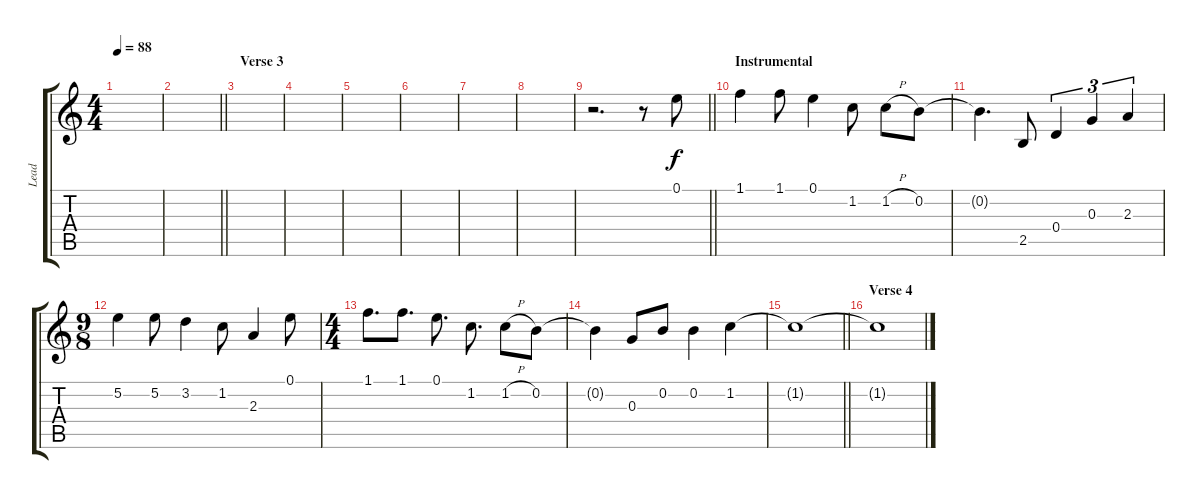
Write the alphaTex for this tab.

\track ("Lead" "Lead") {instrument distortionguitar}
\staff {score tabs}
\tuning (E4 B3 G3 D3 A2 E2) {hide}
\ts (4 4)
\tempo 88
\clef g2
\ks c
|
\barLineRight lightlight
|
\section ("" "Verse 3")
|
|
|
|
|
|
\barLineRight lightlight
r.2{d} r.8 0.1.8 |
\section ("" "Instrumental")
1.1.4 1.1.8 0.1.4 1.2.8 1.2{h}.8 0.2.8 |
0.2{t}.4{d} 2.5.8 0.4.4{tu (3 2)} 0.3.4{tu (3 2)} 2.3.4{tu (3 2)} |
\ts (9 8)
5.2.4 5.2.8 3.2.4 1.2.8 2.3.4 0.1.8 |
\ts (4 4)
1.1.8{d} 1.1.8{d} 0.1.8{d} 1.2.8{d} 1.2{h}.8 0.2.8 |
0.2{t}.4 0.3.8 0.2.8 0.2.4 1.2.4 |
\barLineRight lightlight
1.2{t}.1 |
\section ("" "Verse 4")
1.2{t}.1
